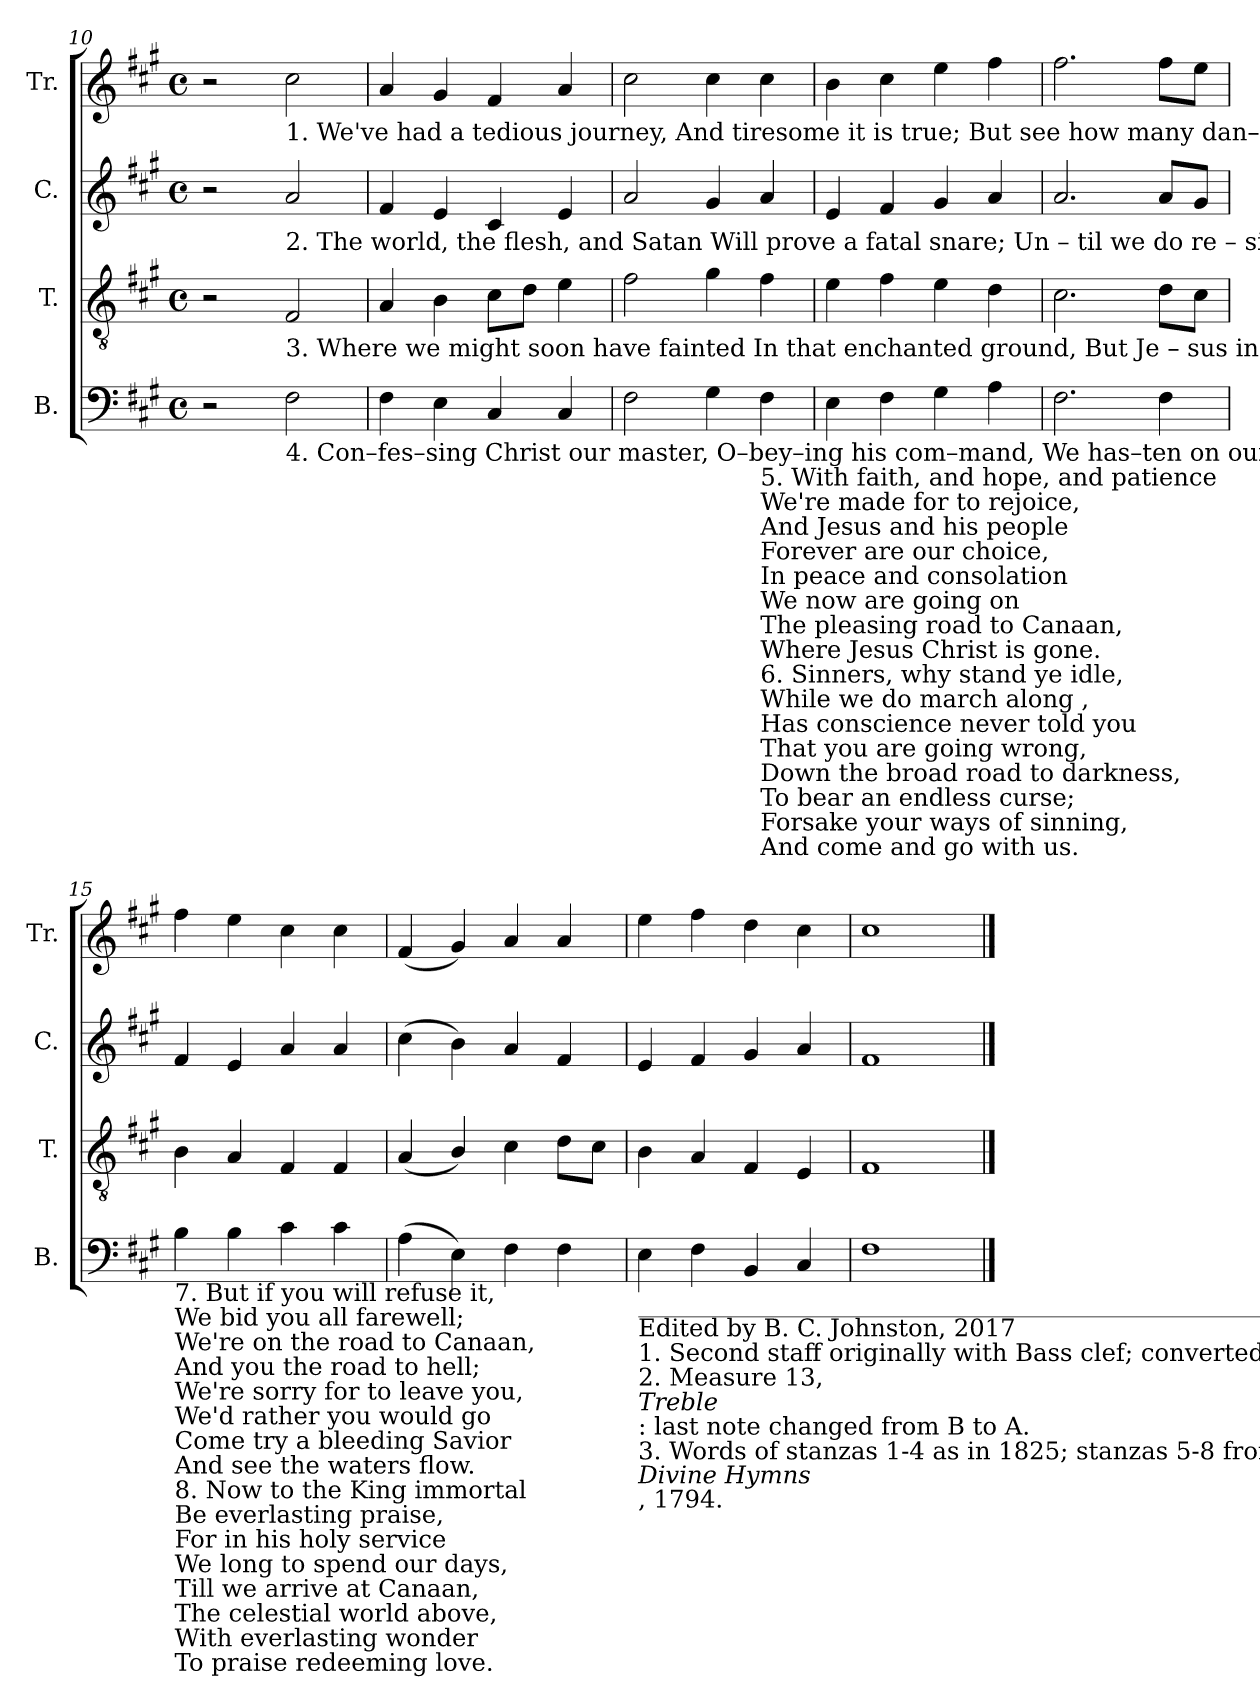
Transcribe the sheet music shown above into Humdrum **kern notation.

**kern	**kern	**kern	**kern
*part4	*part3	*part2	*part1
*staff4	*staff3	*staff2	*staff1
*I"B.	*I"T.	*I"C.	*I"Tr.
*I'B.	*I'T.	*I'C.	*I'Tr.
!!LO:LB:g=z
*clefF4	*clefGv2	*clefG2	*clefG2
*k[f#c#g#]	*k[f#c#g#]	*k[f#c#g#]	*k[f#c#g#]
*M4/4	*M4/4	*M4/4	*M4/4
*met(c)	*met(c)	*met(c)	*met(c)
=10	=10	=10	=10
2r	2r	2r	2r
!	!	!	!LO:TX:b:t=1. We've had  a     tedious    journey,   And  tiresome it is   true;       But   see  how  many  dan–gers  The Lord has brought us through.
!	!	!LO:TX:b:t=2.  The  world,  the  flesh,  and  Satan  Will  prove  a  fatal    snare;      Un  –  til   we   do    re  –  sist  them   By faith and fervent prayer.	!
!	!LO:TX:b:t=3.  Where we might soon have fainted In that enchanted  ground,     But     Je – sus  in– ter – pos  –  ed,    And pleasant fruits we found.	!	!
!LO:TX:b:t=4. Con–fes–sing Christ  our  master,   O–bey–ing his com–mand,    We     has–ten  on  our   jour – ney,    Un  – to  the promised land.	!	!	!
2F#\	2F#/	2a/	2cc#\
=11	=11	=11	=11
4F#\	4A/	4f#/	4a/
4E\	4B\	4e/	4g#/
4C#/	8c#\L	4c#/	4f#/
.	8d\J	.	.
4C#/	4e\	4e/	4a/
=12	=12	=12	=12
2F#\	2f#\	2a/	2cc#\
4G#\	4g#\	4g#/	4cc#\
!LO:TX:b:t=5. With faith, and hope, and patience	!	!	!
!LO:TX:b:t=We're made for to rejoice,	!	!	!
!LO:TX:b:t=And Jesus and his people	!	!	!
!LO:TX:b:t=Forever are our choice,	!	!	!
!LO:TX:b:t=In peace and consolation	!	!	!
!LO:TX:b:t=We now are going on	!	!	!
!LO:TX:b:t=The pleasing road to Canaan,	!	!	!
!LO:TX:b:t=Where Jesus Christ is gone.	!	!	!
!LO:TX:b:t=6. Sinners, why stand ye idle,	!	!	!
!LO:TX:b:t=While we do march along ,	!	!	!
!LO:TX:b:t=Has conscience never told you	!	!	!
!LO:TX:b:t=That you are going wrong,	!	!	!
!LO:TX:b:t=Down the broad road to darkness,	!	!	!
!LO:TX:b:t=To bear an endless curse;	!	!	!
!LO:TX:b:t=Forsake your ways of sinning,	!	!	!
!LO:TX:b:t=And come and go with us.	!	!	!
4F#\	4f#\	4a/	4cc#\
=13	=13	=13	=13
4E\	4e\	4e/	4b\
4F#\	4f#\	4f#/	4cc#\
4G#\	4e\	4g#/	4ee\
4A\	4d\	4a/	4ff#\
=14	=14	=14	=14
2.F#\	2.c#\	2.a/	2.ff#\
4F#\	8d\L	8a/L	8ff#\L
.	8c#\J	8g#/J	8ee\J
=15	=15	=15	=15
!LO:TX:b:t=7. But if you will refuse it,	!	!	!
!LO:TX:b:t=We bid you all farewell;	!	!	!
!LO:TX:b:t=We're on the road to Canaan,	!	!	!
!LO:TX:b:t=And you the road to hell;	!	!	!
!LO:TX:b:t=We're sorry for to leave you,	!	!	!
!LO:TX:b:t=We'd rather you would go	!	!	!
!LO:TX:b:t=Come try a bleeding Savior	!	!	!
!LO:TX:b:t=And see the waters flow.	!	!	!
!LO:TX:b:t=8. Now to the King immortal	!	!	!
!LO:TX:b:t=Be everlasting praise,	!	!	!
!LO:TX:b:t=For in his holy service	!	!	!
!LO:TX:b:t=We long to spend our days,	!	!	!
!LO:TX:b:t=Till we arrive at Canaan,	!	!	!
!LO:TX:b:t=The celestial world above,	!	!	!
!LO:TX:b:t=With everlasting wonder	!	!	!
!LO:TX:b:t=To praise redeeming love.	!	!	!
4B\	4B\	4f#/	4ff#\
4B\	4A/	4e/	4ee\
4c#\	4F#/	4a/	4cc#\
4c#\	4F#/	4a/	4cc#\
=16	=16	=16	=16
(4A\	(4A/	(4cc#\	(4f#/
4E\)	4B/)	4b\)	4g#/)
4F#\	4c#\	4a/	4a/
4F#\	8d\L	4f#/	4a/
.	8c#\J	.	.
=17	=17	=17	=17
!LO:TX:b:t=_____________________________________________________	!	!	!
!LO:TX:b:t=Edited by B. C. Johnston, 2017	!	!	!
!LO:TX:b:t=1. Second staff originally with Bass clef; converted to Treble clef, up one octave.	!	!	!
!LO:TX:b:t=2. Measure 13,	!	!	!
!LO:TX:b:i:t=Treble	!	!	!
!LO:TX:b:t=&colon; last note changed from B to A.	!	!	!
!LO:TX:b:t=3. Words of stanzas 1-4 as in 1825; stanzas 5-8 from Smith and Sleep's	!	!	!
!LO:TX:b:i:t=Divine Hymns	!	!	!
!LO:TX:b:t=, 1794.	!	!	!
4E\	4B\	4e/	4ee\
4F#\	4A/	4f#/	4ff#\
4BB/	4F#/	4g#/	4dd\
4C#/	4E/	4a/	4cc#\
=18	=18	=18	=18
1F#	1F#	1f#	1cc#
==	==	==	==
*-	*-	*-	*-
